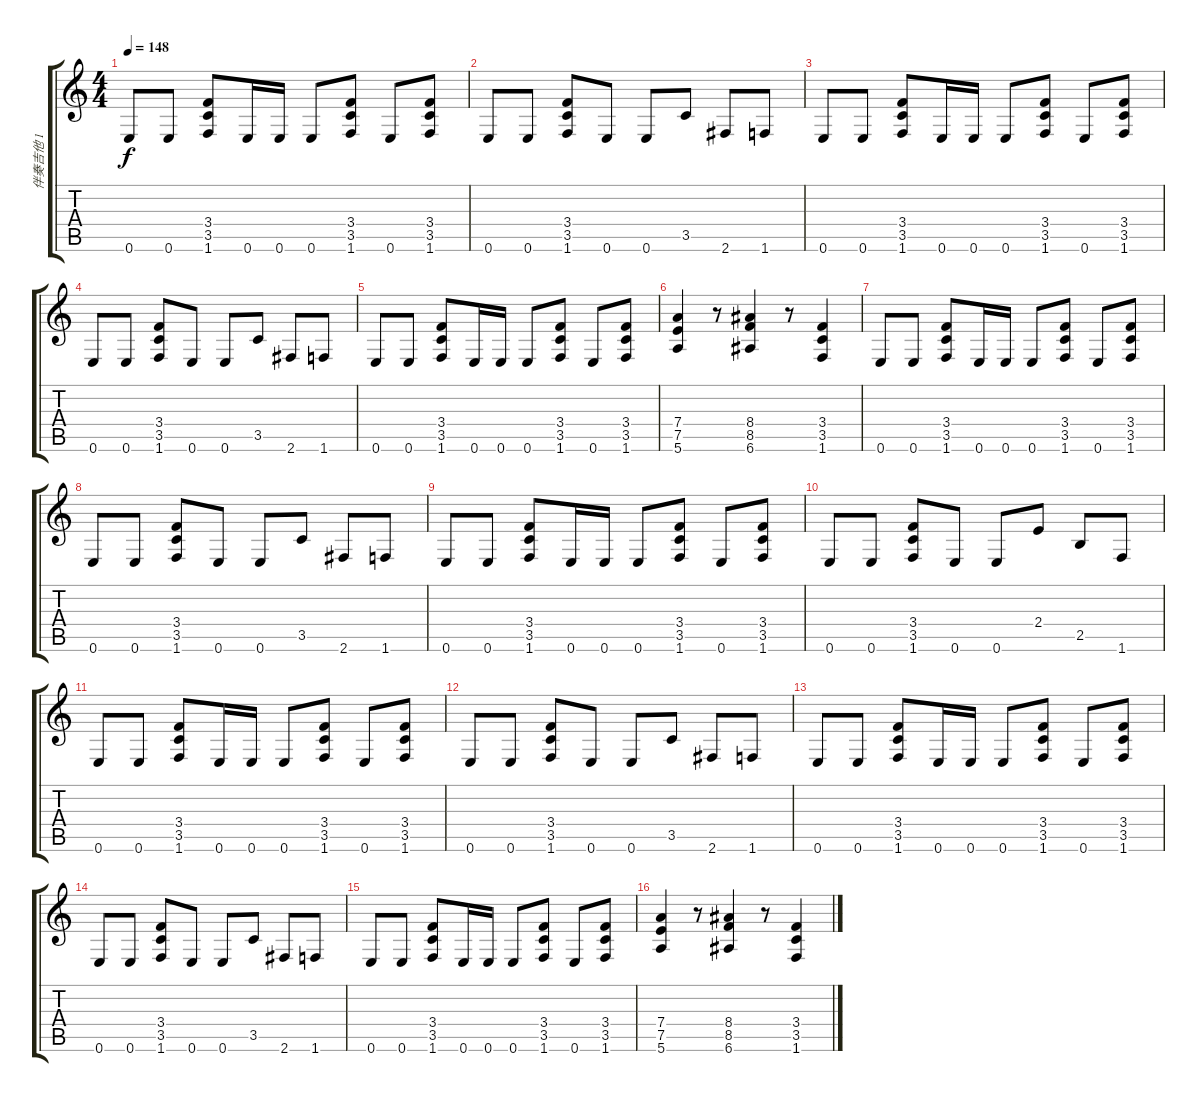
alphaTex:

\track ("伴奏吉他 1" "伴奏吉他 1") {instrument overdrivenguitar}
\staff {score tabs}
\tuning (E4 B3 G3 D3 A2 E2) {hide}
\ts (4 4)
\tempo 148
\clef g2
\ks c
0.6.8{dy f} 0.6.8 (3.4 3.5 1.6).8 0.6.16 0.6.16 0.6.8 (3.4 3.5 1.6).8 0.6.8 (3.4 3.5 1.6).8 |
0.6.8 0.6.8 (3.4 3.5 1.6).8 0.6.8 0.6.8 3.5.8 2.6.8 1.6.8 |
0.6.8 0.6.8 (3.4 3.5 1.6).8 0.6.16 0.6.16 0.6.8 (3.4 3.5 1.6).8 0.6.8 (3.4 3.5 1.6).8 |
0.6.8 0.6.8 (3.4 3.5 1.6).8 0.6.8 0.6.8 3.5.8 2.6.8 1.6.8 |
0.6.8 0.6.8 (3.4 3.5 1.6).8 0.6.16 0.6.16 0.6.8 (3.4 3.5 1.6).8 0.6.8 (3.4 3.5 1.6).8 |
(7.4 7.5 5.6).4 r.8 (8.4 8.5 6.6).4 r.8 (3.4 3.5 1.6).4 |
0.6.8 0.6.8 (3.4 3.5 1.6).8 0.6.16 0.6.16 0.6.8 (3.4 3.5 1.6).8 0.6.8 (3.4 3.5 1.6).8 |
0.6.8 0.6.8 (3.4 3.5 1.6).8 0.6.8 0.6.8 3.5.8 2.6.8 1.6.8 |
0.6.8 0.6.8 (3.4 3.5 1.6).8 0.6.16 0.6.16 0.6.8 (3.4 3.5 1.6).8 0.6.8 (3.4 3.5 1.6).8 |
0.6.8 0.6.8 (3.4 3.5 1.6).8 0.6.8 0.6.8 2.4.8 2.5.8 1.6.8 |
0.6.8 0.6.8 (3.4 3.5 1.6).8 0.6.16 0.6.16 0.6.8 (3.4 3.5 1.6).8 0.6.8 (3.4 3.5 1.6).8 |
0.6.8 0.6.8 (3.4 3.5 1.6).8 0.6.8 0.6.8 3.5.8 2.6.8 1.6.8 |
0.6.8 0.6.8 (3.4 3.5 1.6).8 0.6.16 0.6.16 0.6.8 (3.4 3.5 1.6).8 0.6.8 (3.4 3.5 1.6).8 |
0.6.8 0.6.8 (3.4 3.5 1.6).8 0.6.8 0.6.8 3.5.8 2.6.8 1.6.8 |
0.6.8 0.6.8 (3.4 3.5 1.6).8 0.6.16 0.6.16 0.6.8 (3.4 3.5 1.6).8 0.6.8 (3.4 3.5 1.6).8 |
(7.4 7.5 5.6).4 r.8 (8.4 8.5 6.6).4 r.8 (3.4 3.5 1.6).4
